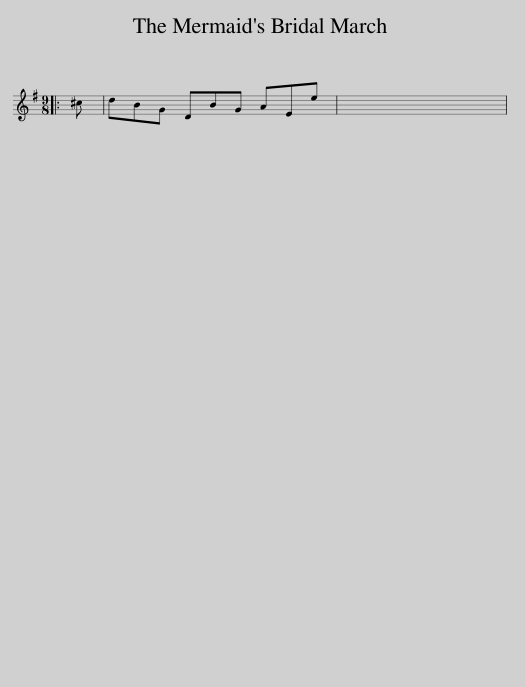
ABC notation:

X:1
L:1/8
M:9/8
I:linebreak $
K:G
V:1 treble
V:1
|: ^c | dBG DBG AEe | x9 | %3
